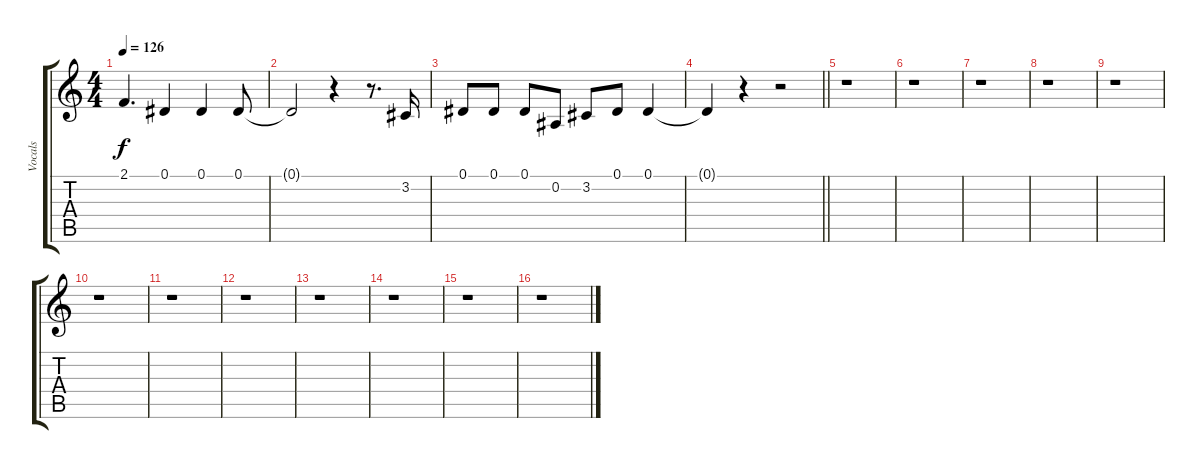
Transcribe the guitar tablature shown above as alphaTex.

\track ("Vocals" "Vocals") {instrument lead2sawtooth}
\staff {score tabs}
\tuning (Eb4 Bb3 Gb3 Db3 Ab2 Eb2) {hide}
\ts (4 4)
\tempo 126
\clef g2
\ks c
2.1.4{d dy f} 0.1.4 0.1.4 0.1.8 |
0.1{t}.2 r.4 r.8{d} 3.2.16 |
0.1.8 0.1.8 0.1.8 0.2.8 3.2.8 0.1.8 0.1.4 |
\barLineRight lightlight
0.1{t}.4 r.4 r.2 |
r.1 |
r.1 |
r.1 |
r.1 |
r.1 |
r.1 |
r.1 |
r.1 |
r.1 |
r.1 |
r.1 |
r.1
